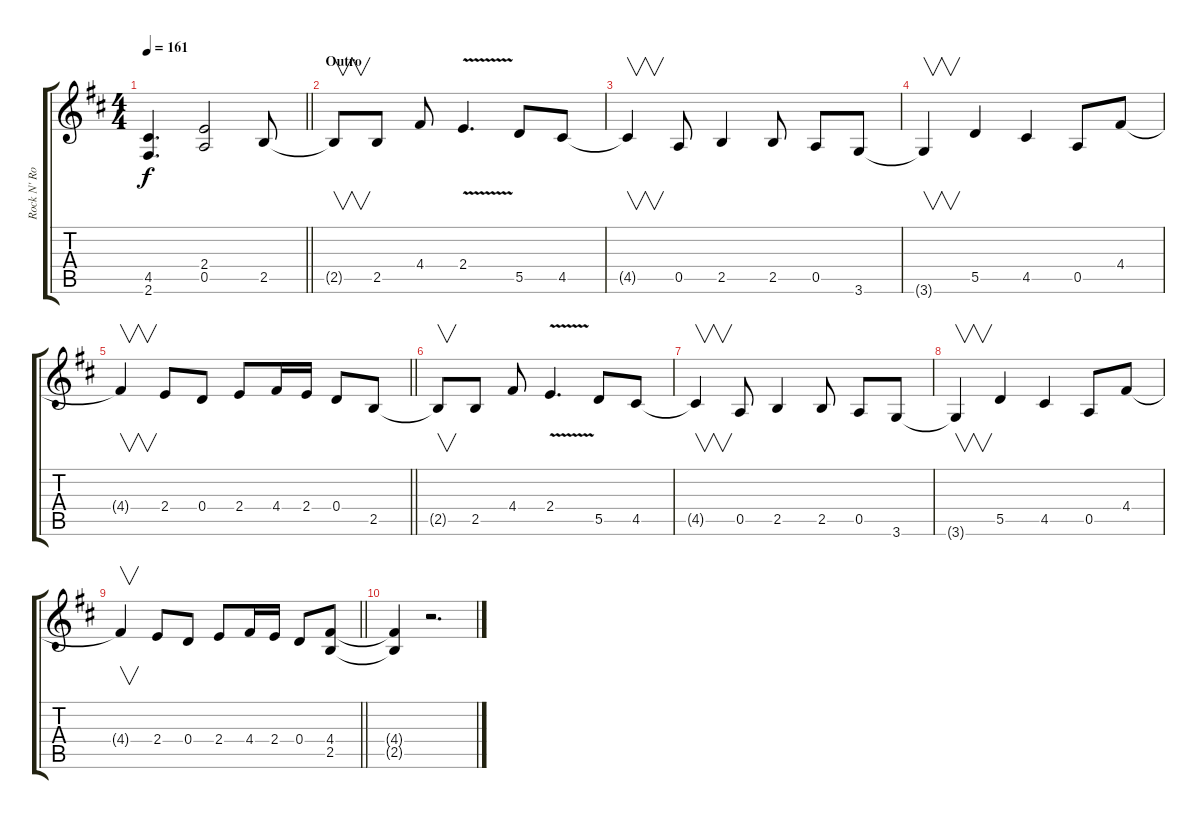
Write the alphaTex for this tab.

\track ("Rock N' Rolf" "Rock N' Ro") {instrument distortionguitar}
\staff {score tabs}
\tuning (E4 B3 G3 D3 A2 E2) {hide}
\ts (4 4)
\tempo 161
\clef g2
\barLineRight lightlight
\ks bminor
(4.5{t} 2.6{t}).4{d dy f} (2.4 0.5).2 2.5.8 |
\section ("" "Outro")
2.5{t}.8{v} 2.5.8 4.4.8 2.4{v}.4{d} 5.5.8 4.5.8 |
4.5{t}.4{v} 0.5.8 2.5.4 2.5.8 0.5.8 3.6.8 |
3.6{t}.4{v} 5.5.4 4.5.4 0.5.8 4.4.8 |
\barLineRight lightlight
4.4{t}.4{v} 2.4.8 0.4.8 2.4.8 4.4.16 2.4.16 0.4.8 2.5.8 |
2.5{t}.8{v} 2.5.8 4.4.8 2.4{v}.4{d} 5.5.8 4.5.8 |
4.5{t}.4{v} 0.5.8 2.5.4 2.5.8 0.5.8 3.6.8 |
3.6{t}.4{v} 5.5.4 4.5.4 0.5.8 4.4.8 |
\barLineRight lightlight
4.4{t}.4{v} 2.4.8 0.4.8 2.4.8 4.4.16 2.4.16 0.4.8 (4.4 2.5).8 |
(4.4{t} 2.5{t}).4 r.2{d}
